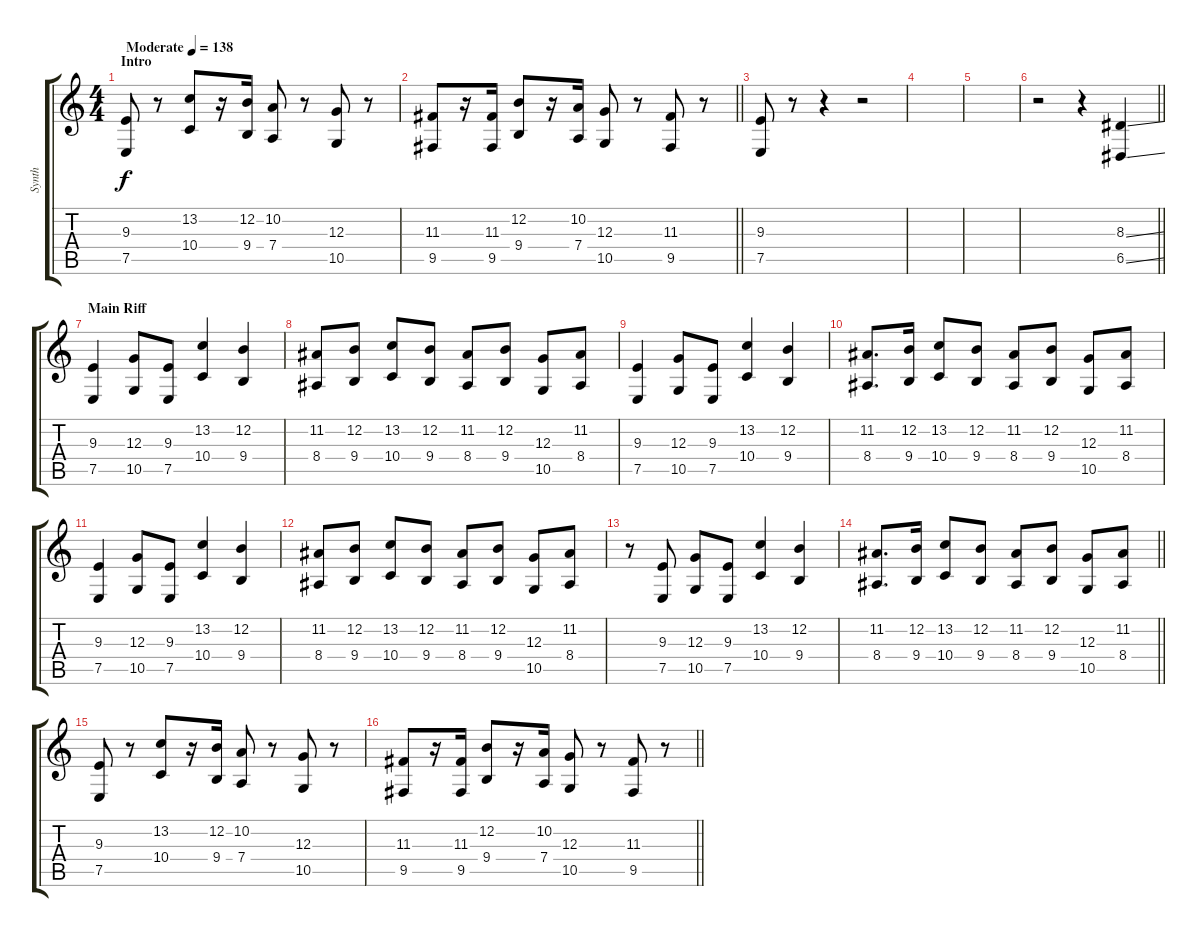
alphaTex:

\track ("Synth" "Synth") {instrument lead4chiff}
\staff {score tabs}
\tuning (E4 B3 G3 D3 A2 E2) {hide}
\ts (4 4)
\section ("" "Intro")
\tempo (138 "Moderate")
\clef g2
\ks c
(9.3 7.5).8{dy f instrument lead4chiff} r.8 (13.2 10.4).8 r.16 (12.2 9.4).16 (10.2 7.4).8 r.8 (12.3 10.5).8 r.8 |
\barLineRight lightlight
(11.3 9.5).8 r.16 (11.3 9.5).16 (12.2 9.4).8 r.16 (10.2 7.4).16 (12.3 10.5).8 r.8 (11.3 9.5).8 r.8 |
(9.3 7.5).8 r.8 r.4 r.2 |
|
|
\barLineRight lightlight
r.2 r.4 (8.3{ss} 6.5{ss}).4 |
\section ("" "Main Riff")
(9.3 7.5).4 (12.3 10.5).8 (9.3 7.5).8 (13.2 10.4).4 (12.2 9.4).4 |
(11.2 8.4).8 (12.2 9.4).8 (13.2 10.4).8 (12.2 9.4).8 (11.2 8.4).8 (12.2 9.4).8 (12.3 10.5).8 (11.2 8.4).8 |
(9.3 7.5).4 (12.3 10.5).8 (9.3 7.5).8 (13.2 10.4).4 (12.2 9.4).4 |
(11.2 8.4).8{d} (12.2 9.4).16 (13.2 10.4).8 (12.2 9.4).8 (11.2 8.4).8 (12.2 9.4).8 (12.3 10.5).8 (11.2 8.4).8 |
(9.3 7.5).4 (12.3 10.5).8 (9.3 7.5).8 (13.2 10.4).4 (12.2 9.4).4 |
(11.2 8.4).8 (12.2 9.4).8 (13.2 10.4).8 (12.2 9.4).8 (11.2 8.4).8 (12.2 9.4).8 (12.3 10.5).8 (11.2 8.4).8 |
r.8 (9.3 7.5).8 (12.3 10.5).8 (9.3 7.5).8 (13.2 10.4).4 (12.2 9.4).4 |
\barLineRight lightlight
(11.2 8.4).8{d} (12.2 9.4).16 (13.2 10.4).8 (12.2 9.4).8 (11.2 8.4).8 (12.2 9.4).8 (12.3 10.5).8 (11.2 8.4).8 |
(9.3 7.5).8 r.8 (13.2 10.4).8 r.16 (12.2 9.4).16 (10.2 7.4).8 r.8 (12.3 10.5).8 r.8 |
\barLineRight lightlight
(11.3 9.5).8 r.16 (11.3 9.5).16 (12.2 9.4).8 r.16 (10.2 7.4).16 (12.3 10.5).8 r.8 (11.3 9.5).8 r.8
